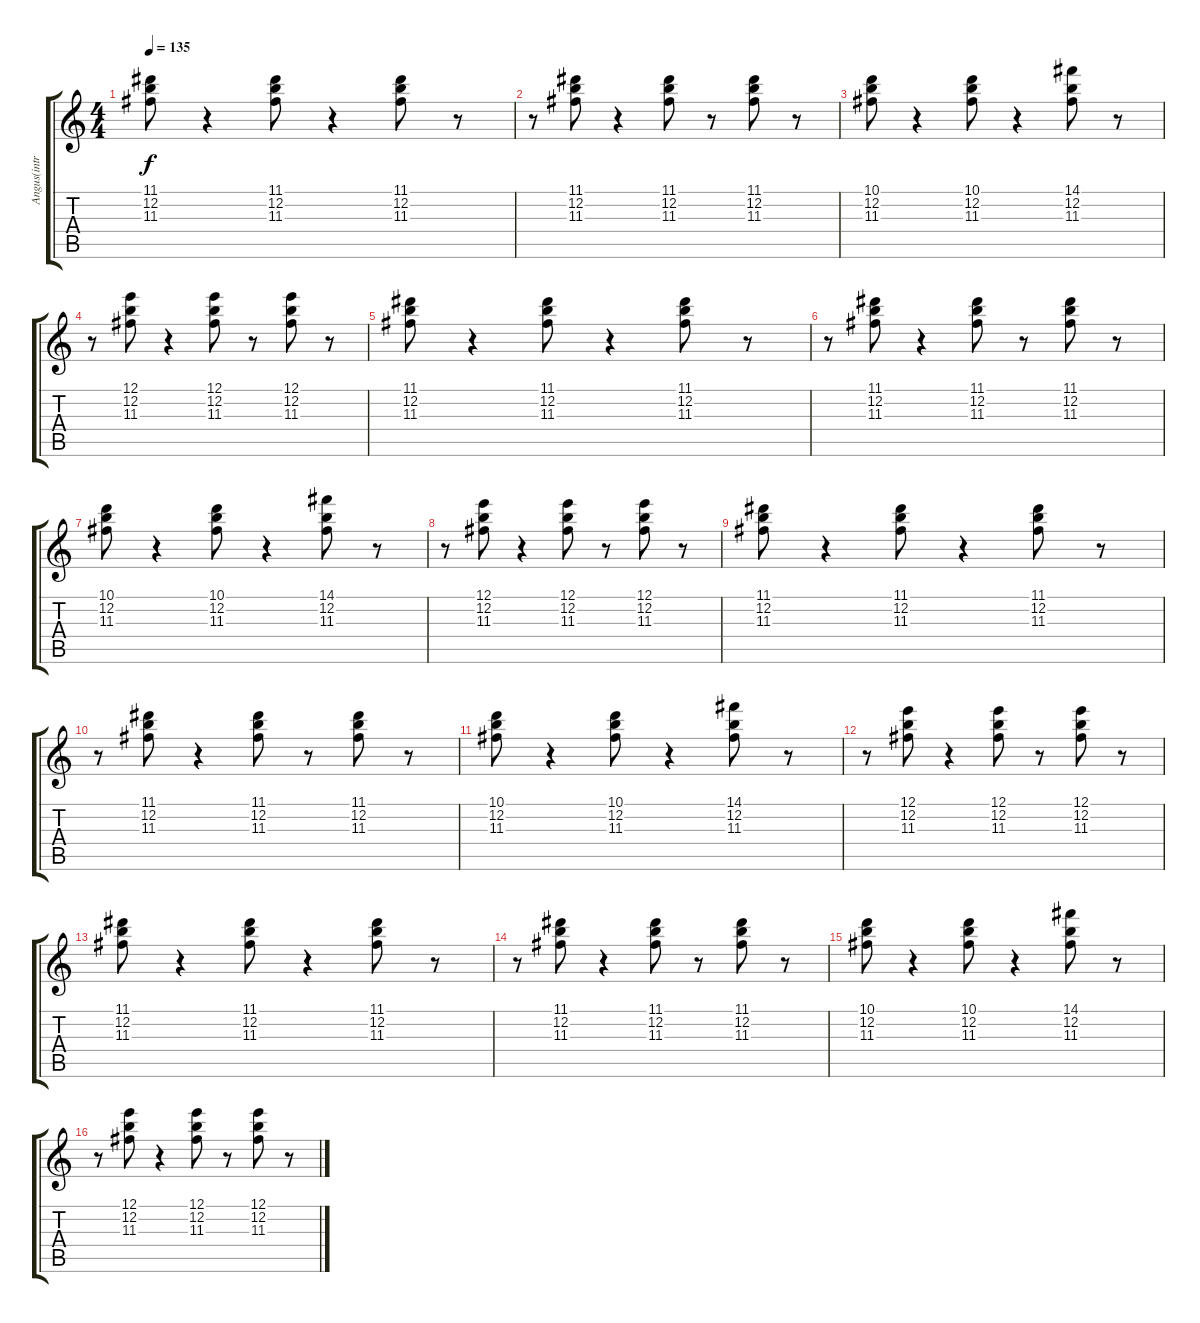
\track ("Angus(intro)/Malcolm" "Angus(intr") {instrument distortionguitar}
\staff {score tabs}
\tuning (E4 B3 G3 D3 A2 E2) {hide}
\ts (4 4)
\tempo 135
\clef g2
\ks c
(11.1 12.2 11.3).8{dy f instrument distortionguitar} r.4 (11.1 12.2 11.3).8 r.4 (11.1 12.2 11.3).8 r.8 |
r.8 (11.1 12.2 11.3).8 r.4 (11.1 12.2 11.3).8 r.8 (11.1 12.2 11.3).8 r.8 |
(10.1 12.2 11.3).8 r.4 (10.1 12.2 11.3).8 r.4 (14.1 12.2 11.3).8 r.8 |
r.8 (12.1 12.2 11.3).8 r.4 (12.1 12.2 11.3).8 r.8 (12.1 12.2 11.3).8 r.8 |
(11.1 12.2 11.3).8 r.4 (11.1 12.2 11.3).8 r.4 (11.1 12.2 11.3).8 r.8 |
r.8 (11.1 12.2 11.3).8 r.4 (11.1 12.2 11.3).8 r.8 (11.1 12.2 11.3).8 r.8 |
(10.1 12.2 11.3).8 r.4 (10.1 12.2 11.3).8 r.4 (14.1 12.2 11.3).8 r.8 |
r.8 (12.1 12.2 11.3).8 r.4 (12.1 12.2 11.3).8 r.8 (12.1 12.2 11.3).8 r.8 |
(11.1 12.2 11.3).8 r.4 (11.1 12.2 11.3).8 r.4 (11.1 12.2 11.3).8 r.8 |
r.8 (11.1 12.2 11.3).8 r.4 (11.1 12.2 11.3).8 r.8 (11.1 12.2 11.3).8 r.8 |
(10.1 12.2 11.3).8 r.4 (10.1 12.2 11.3).8 r.4 (14.1 12.2 11.3).8 r.8 |
r.8 (12.1 12.2 11.3).8 r.4 (12.1 12.2 11.3).8 r.8 (12.1 12.2 11.3).8 r.8 |
(11.1 12.2 11.3).8 r.4 (11.1 12.2 11.3).8 r.4 (11.1 12.2 11.3).8 r.8 |
r.8 (11.1 12.2 11.3).8 r.4 (11.1 12.2 11.3).8 r.8 (11.1 12.2 11.3).8 r.8 |
(10.1 12.2 11.3).8 r.4 (10.1 12.2 11.3).8 r.4 (14.1 12.2 11.3).8 r.8 |
r.8 (12.1 12.2 11.3).8 r.4 (12.1 12.2 11.3).8 r.8 (12.1 12.2 11.3).8 r.8
